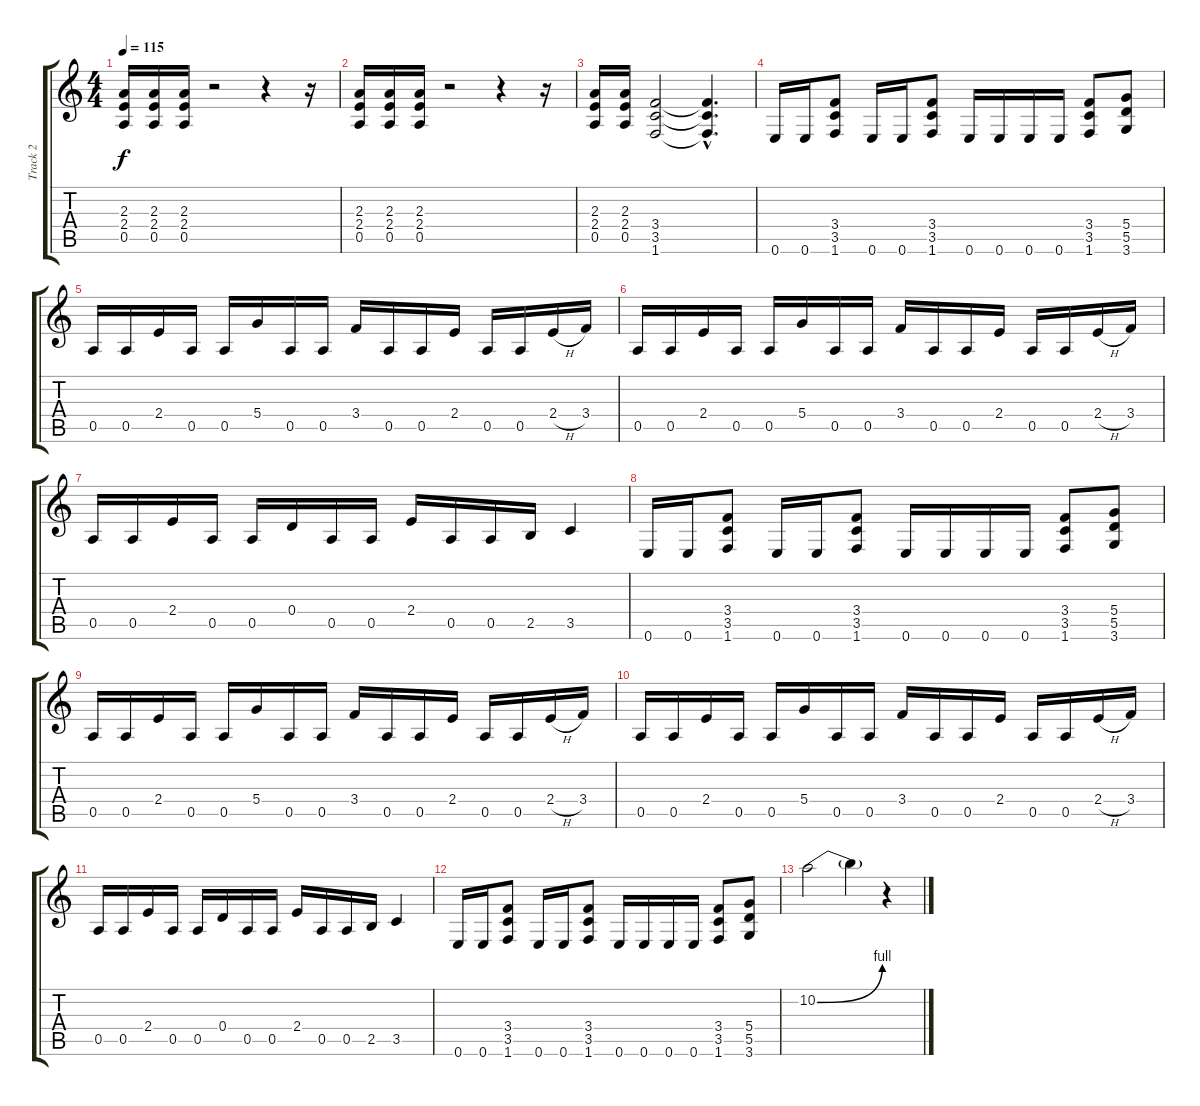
\track ("Track 2" "Track 2") {instrument overdrivenguitar}
\staff {score tabs}
\tuning (E4 B3 G3 D3 A2 E2) {hide}
\ts (4 4)
\tempo 115
\clef g2
\ks c
(2.3 2.4 0.5).16{dy f instrument overdrivenguitar} (2.3 2.4 0.5).16 (2.3 2.4 0.5).16 r.2 r.4 r.16 |
(2.3 2.4 0.5).16 (2.3 2.4 0.5).16 (2.3 2.4 0.5).16 r.2 r.4 r.16 |
(2.3 2.4 0.5).16 (2.3 2.4 0.5).16 (3.4 3.5 1.6).2 (3.4{hac t} 3.5{hac t} 1.6{hac t}).4{d} |
0.6.16 0.6.16 (3.4 3.5 1.6).8 0.6.16 0.6.16 (3.4 3.5 1.6).8 0.6.16 0.6.16 0.6.16 0.6.16 (3.4 3.5 1.6).8 (5.4 5.5 3.6).8 |
0.5.16 0.5.16 2.4.16 0.5.16 0.5.16 5.4.16 0.5.16 0.5.16 3.4.16 0.5.16 0.5.16 2.4.16 0.5.16 0.5.16 2.4{h}.16 3.4.16 |
0.5.16 0.5.16 2.4.16 0.5.16 0.5.16 5.4.16 0.5.16 0.5.16 3.4.16 0.5.16 0.5.16 2.4.16 0.5.16 0.5.16 2.4{h}.16 3.4.16 |
0.5.16 0.5.16 2.4.16 0.5.16 0.5.16 0.4.16 0.5.16 0.5.16 2.4.16 0.5.16 0.5.16 2.5.16 3.5.4 |
0.6.16 0.6.16 (3.4 3.5 1.6).8 0.6.16 0.6.16 (3.4 3.5 1.6).8 0.6.16 0.6.16 0.6.16 0.6.16 (3.4 3.5 1.6).8 (5.4 5.5 3.6).8 |
0.5.16 0.5.16 2.4.16 0.5.16 0.5.16 5.4.16 0.5.16 0.5.16 3.4.16 0.5.16 0.5.16 2.4.16 0.5.16 0.5.16 2.4{h}.16 3.4.16 |
0.5.16 0.5.16 2.4.16 0.5.16 0.5.16 5.4.16 0.5.16 0.5.16 3.4.16 0.5.16 0.5.16 2.4.16 0.5.16 0.5.16 2.4{h}.16 3.4.16 |
0.5.16 0.5.16 2.4.16 0.5.16 0.5.16 0.4.16 0.5.16 0.5.16 2.4.16 0.5.16 0.5.16 2.5.16 3.5.4 |
0.6.16 0.6.16 (3.4 3.5 1.6).8 0.6.16 0.6.16 (3.4 3.5 1.6).8 0.6.16 0.6.16 0.6.16 0.6.16 (3.4 3.5 1.6).8 (5.4 5.5 3.6).8 |
10.2{be (bend 0 0 60 4)}.2 10.2{t}.4 r.4
